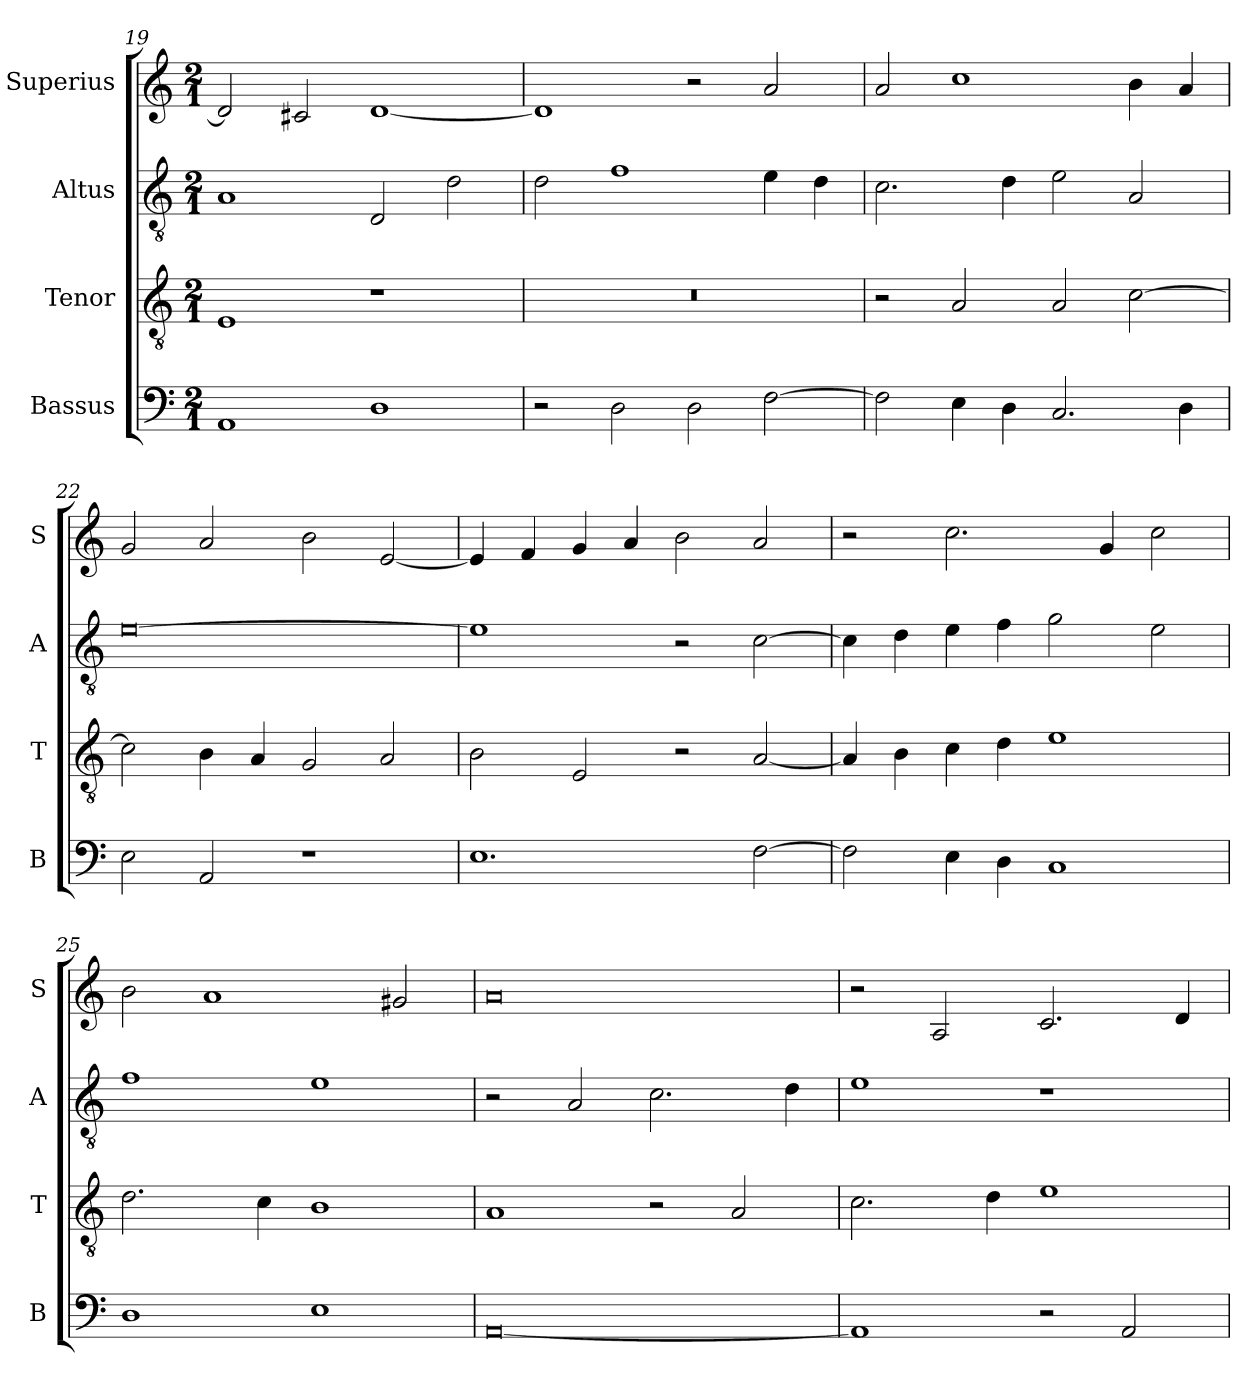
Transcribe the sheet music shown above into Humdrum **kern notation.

**kern	**kern	**kern	**kern
*part4	*part3	*part2	*part1
*staff4	*staff3	*staff2	*staff1
*I"Bassus	*I"Tenor	*I"Altus	*I"Superius
*I'B	*I'T	*I'A	*I'S
*clefF4	*clefGv2	*clefGv2	*clefG2
*k[]	*k[]	*k[]	*k[]
*M2/1	*M2/1	*M2/1	*M2/1
=19	=19	=19	=19
1AA	1E	1A	2d/]
.	.	.	2c#X/
1D	1r	2D/	[1d
.	.	2d\	.
=20	=20	=20	=20
2r	0r	2d\	1d]
2D\	.	1f	.
2D\	.	.	2r
[2F\	.	4e\	2a/
.	.	4d\	.
=21	=21	=21	=21
2F\]	2r	2.c\	2a/
4E\	2A/	.	1cc
4D\	.	4d\	.
2.C/	2A/	2e\	.
.	[2c\	2A/	4b\
4D\	.	.	4a/
=22	=22	=22	=22
2E\	2c\]	[0e	2g/
2AA/	4B\	.	2a/
.	4A/	.	.
1r	2G/	.	2b\
.	2A/	.	[2e/
=23	=23	=23	=23
1.E	2B\	1e]	4e/]
.	.	.	4f/
.	2E/	.	4g/
.	.	.	4a/
.	2r	2r	2b\
[2F\	[2A/	[2c\	2a/
=24	=24	=24	=24
2F\]	4A/]	4c\]	2r
.	4B\	4d\	.
4E\	4c\	4e\	2.cc\
4D\	4d\	4f\	.
1C	1e	2g\	.
.	.	.	4g/
.	.	2e\	2cc\
=25	=25	=25	=25
1D	2.d\	1f	2b\
.	.	.	1a
.	4c\	.	.
1E	1B	1e	.
.	.	.	2g#X/
=26	=26	=26	=26
[0AA	1A	2r	0a
.	.	2A/	.
.	2r	2.c\	.
.	2A/	.	.
.	.	4d\	.
=27	=27	=27	=27
1AA]	2.c\	1e	2r
.	.	.	2A/
.	4d\	.	.
2r	1e	1r	2.c/
2AA/	.	.	.
.	.	.	4d/
=	=	=	=
*-	*-	*-	*-
